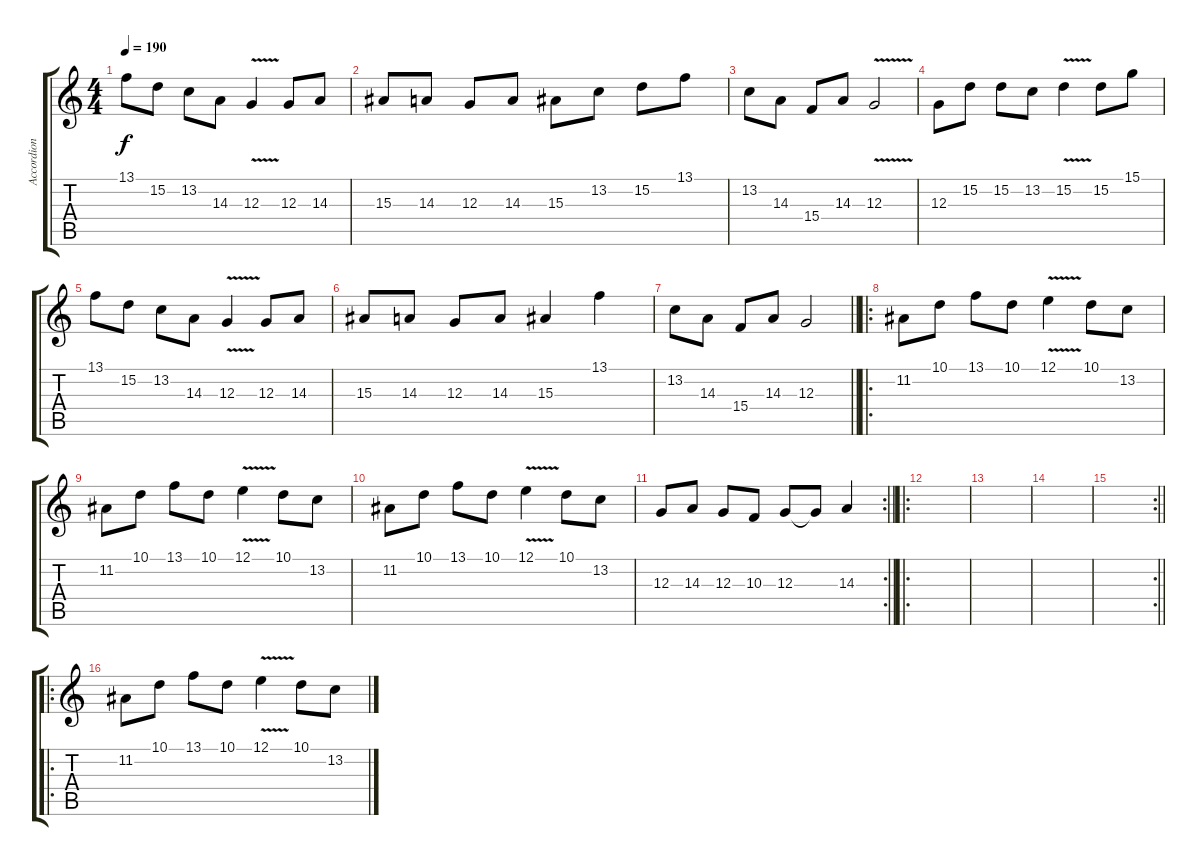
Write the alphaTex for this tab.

\track ("Accordion" "Accordion") {instrument accordion}
\staff {score tabs}
\tuning (E4 B3 G3 D3 A2 E2) {hide}
\ts (4 4)
\tempo 190
\clef g2
\ks c
13.1.8{dy f} 15.2.8 13.2.8 14.3.8 12.3{v}.4 12.3.8 14.3.8 |
15.3.8 14.3.8 12.3.8 14.3.8 15.3.8 13.2.8 15.2.8 13.1.8 |
13.2.8 14.3.8 15.4.8 14.3.8 12.3{v}.2 |
12.3.8 15.2.8 15.2.8 13.2.8 15.2{v}.4 15.2.8 15.1.8 |
13.1.8 15.2.8 13.2.8 14.3.8 12.3{v}.4 12.3.8 14.3.8 |
15.3.8 14.3.8 12.3.8 14.3.8 15.3.4 13.1.4 |
\barLineRight lightlight
13.2.8 14.3.8 15.4.8 14.3.8 12.3.2 |
\ro
\section ("" "")
11.2.8 10.1.8 13.1.8 10.1.8 12.1{v}.4 10.1.8 13.2.8 |
11.2.8 10.1.8 13.1.8 10.1.8 12.1{v}.4 10.1.8 13.2.8 |
11.2.8 10.1.8 13.1.8 10.1.8 12.1{v}.4 10.1.8 13.2.8 |
\rc 2
\barLineRight lightlight
12.3.8 14.3.8 12.3.8 10.3.8 12.3.8 12.3{t}.8 14.3.4 |
\ro
\section ("" "")
|
|
|
\rc 2
\barLineRight lightlight
|
\ro
\section ("" "")
11.2.8 10.1.8 13.1.8 10.1.8 12.1{v}.4 10.1.8 13.2.8
